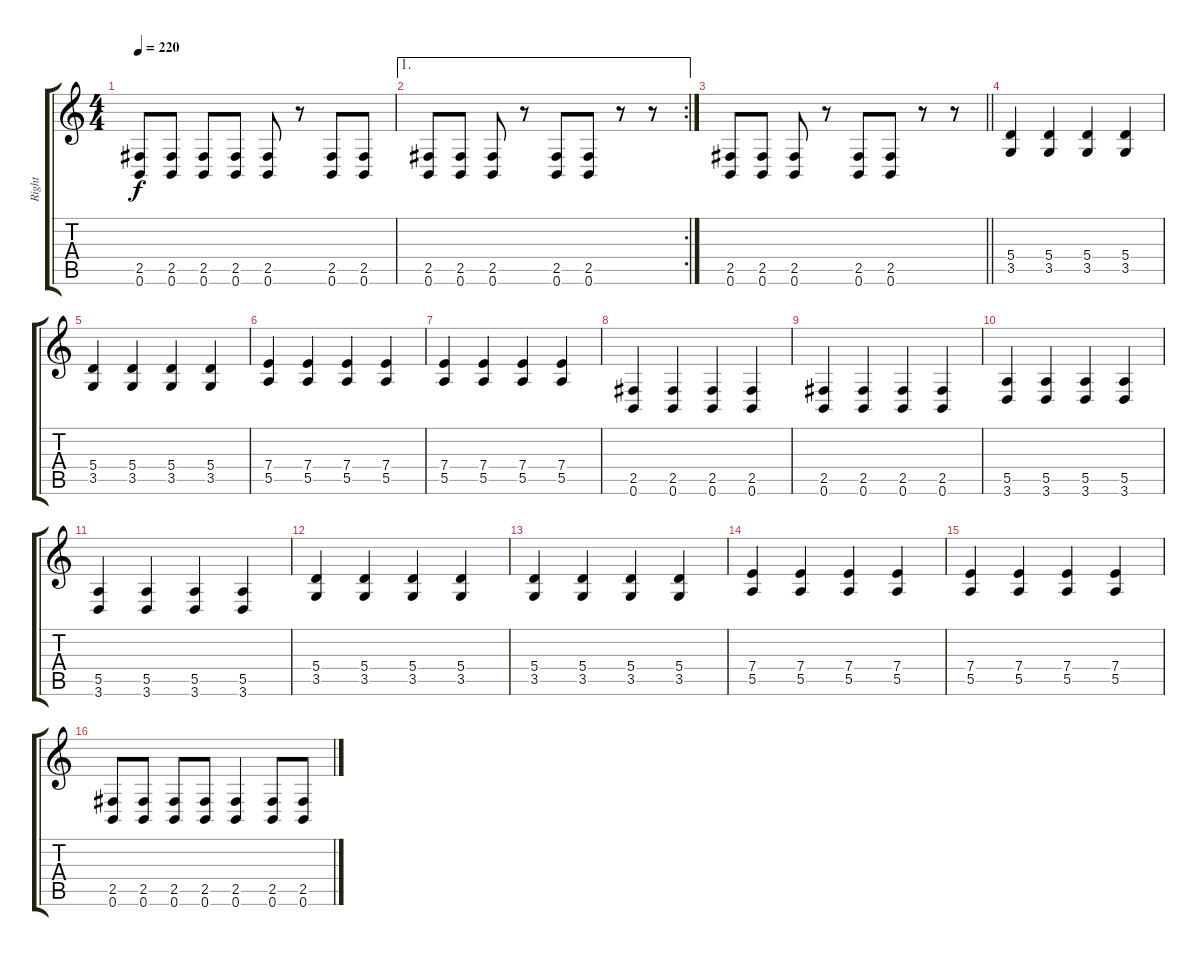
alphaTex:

\track ("Right" "Right") {instrument distortionguitar}
\staff {score tabs}
\tuning (B3 Gb3 D3 A2 E2 B1) {hide}
\ts (4 4)
\tempo 220
\clef g2
\ks c
(2.5 0.6).8{dy f} (2.5 0.6).8 (2.5 0.6).8 (2.5 0.6).8 (2.5 0.6).8 r.8 (2.5 0.6).8 (2.5 0.6).8 |
\ae 1
\rc 2
(2.5 0.6).8 (2.5 0.6).8 (2.5 0.6).8 r.8 (2.5 0.6).8 (2.5 0.6).8 r.8 r.8 |
\barLineRight lightlight
(2.5 0.6).8 (2.5 0.6).8 (2.5 0.6).8 r.8 (2.5 0.6).8 (2.5 0.6).8 r.8 r.8 |
(5.4 3.5).4 (5.4 3.5).4 (5.4 3.5).4 (5.4 3.5).4 |
(5.4 3.5).4 (5.4 3.5).4 (5.4 3.5).4 (5.4 3.5).4 |
(7.4 5.5).4 (7.4 5.5).4 (7.4 5.5).4 (7.4 5.5).4 |
(7.4 5.5).4 (7.4 5.5).4 (7.4 5.5).4 (7.4 5.5).4 |
(2.5 0.6).4 (2.5 0.6).4 (2.5 0.6).4 (2.5 0.6).4 |
(2.5 0.6).4 (2.5 0.6).4 (2.5 0.6).4 (2.5 0.6).4 |
(5.5 3.6).4 (5.5 3.6).4 (5.5 3.6).4 (5.5 3.6).4 |
(5.5 3.6).4 (5.5 3.6).4 (5.5 3.6).4 (5.5 3.6).4 |
(5.4 3.5).4 (5.4 3.5).4 (5.4 3.5).4 (5.4 3.5).4 |
(5.4 3.5).4 (5.4 3.5).4 (5.4 3.5).4 (5.4 3.5).4 |
(7.4 5.5).4 (7.4 5.5).4 (7.4 5.5).4 (7.4 5.5).4 |
(7.4 5.5).4 (7.4 5.5).4 (7.4 5.5).4 (7.4 5.5).4 |
(2.5 0.6).8 (2.5 0.6).8 (2.5 0.6).8 (2.5 0.6).8 (2.5 0.6).4 (2.5 0.6).8 (2.5 0.6).8
